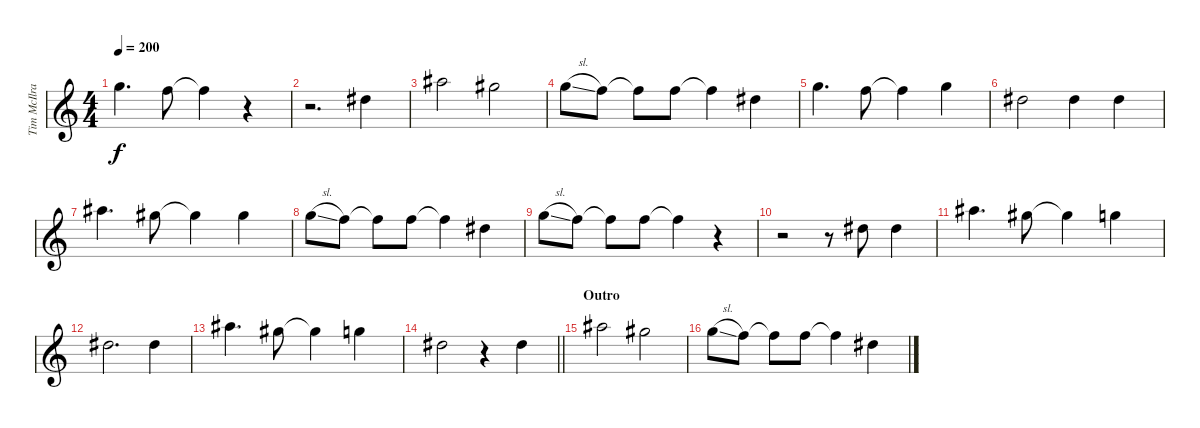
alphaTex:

\track ("Tim McIlrath - Vocals" "Tim McIlra") {instrument distortionguitar}
\staff {score}
\tuning (E4 B3 G3 D3 A2 E2) {hide}
\ts (4 4)
\tempo 200
\clef g2
\ks c
8.2.4{d dy f} 6.2.8 6.2{t}.4 r.4 |
r.2{d} 4.2.4 |
6.1.2 4.1.2 |
3.1{sl}.8 1.1.8 1.1{t}.8 1.1.8 1.1{t}.4 4.2.4 |
3.1.4{d} 1.1.8 1.1{t}.4 3.1.4 |
4.2.2 4.2.4 4.2.4 |
6.1.4{d} 4.1.8 4.1{t}.4 4.1.4 |
3.1{sl}.8 1.1.8 1.1{t}.8 1.1.8 1.1{t}.4 4.2.4 |
3.1{sl}.8 1.1.8 1.1{t}.8 1.1.8 1.1{t}.4 r.4 |
r.2 r.8 4.2.8 4.2.4 |
6.1.4{d} 4.1.8 4.1{t}.4 3.1.4 |
4.2.2{d} 4.2.4 |
6.1.4{d} 4.1.8 4.1{t}.4 3.1.4 |
\barLineRight lightlight
4.2.2 r.4 4.2.4 |
\section ("" "Outro")
6.1.2 4.1.2 |
3.1{sl}.8 1.1.8 1.1{t}.8 1.1.8 1.1{t}.4 4.2.4
